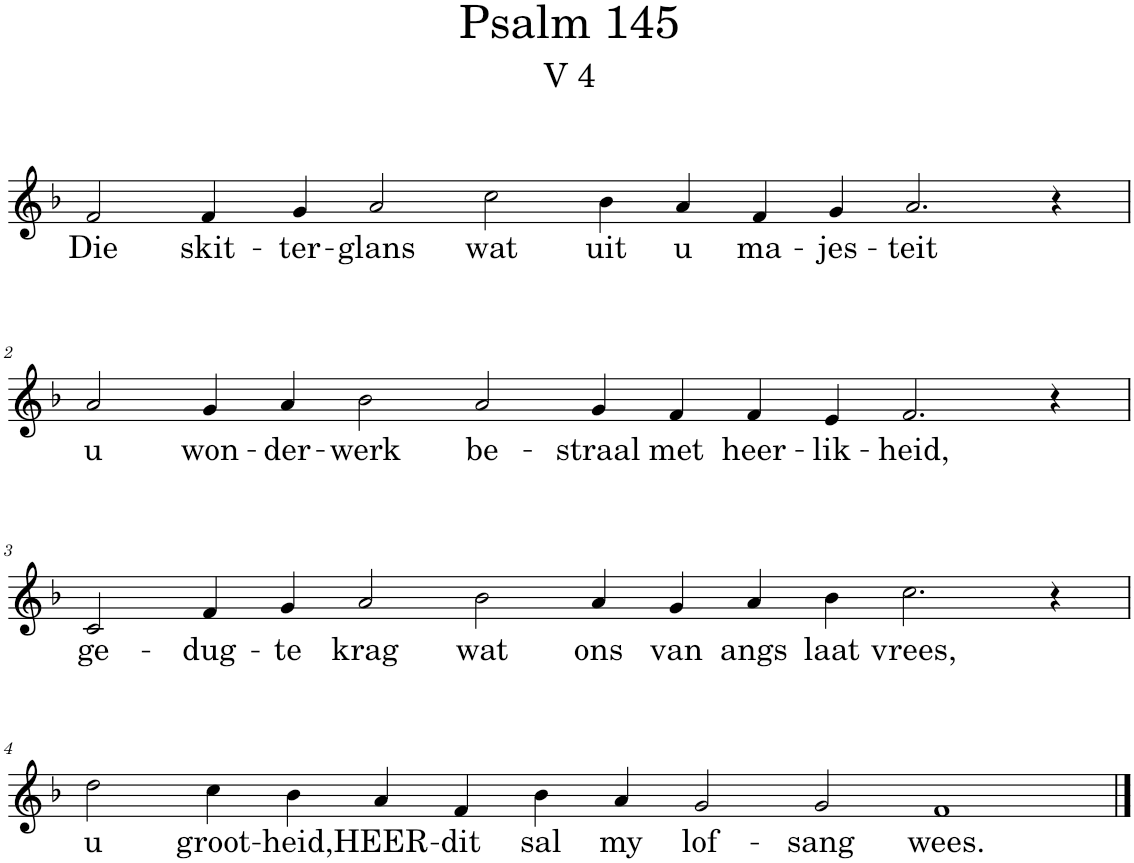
**kern	**text
*part1	*part1
*staff1	*staff1
*I"Pipe Organ	*
*I'Org.	*
*clefG2	*
*k[b-]	*
*M16/4	*
=1	=1
!	!LO:LY:b
2f/	Die
!	!LO:LY:b
4f/	skit-
!	!LO:LY:b
4g/	-ter-
!	!LO:LY:b
2a/	-glans
!	!LO:LY:b
2cc\	wat
!	!LO:LY:b
4b-\	uit
!	!LO:LY:b
4a/	u
!	!LO:LY:b
4f/	ma-
!	!LO:LY:b
4g/	-jes-
!	!LO:LY:b
2.a/	-teit
4r	.
!!LO:LB:g=z
=2	=2
!	!LO:LY:b
2a/	u
!	!LO:LY:b
4g/	won-
!	!LO:LY:b
4a/	-der-
!	!LO:LY:b
2b-\	-werk
!	!LO:LY:b
2a/	be-
!	!LO:LY:b
4g/	-straal
!	!LO:LY:b
4f/	met
!	!LO:LY:b
4f/	heer-
!	!LO:LY:b
4e/	-lik-
!	!LO:LY:b
2.f/	-heid,
4r	.
!!LO:LB:g=z
=3	=3
*M16/4	*
!	!LO:LY:b
2c/	ge-
!	!LO:LY:b
4f/	-dug-
!	!LO:LY:b
4g/	-te
!	!LO:LY:b
2a/	krag
!	!LO:LY:b
2b-\	wat
!	!LO:LY:b
4a/	ons
!	!LO:LY:b
4g/	van
!	!LO:LY:b
4a/	angs
!	!LO:LY:b
4b-\	laat
!	!LO:LY:b
2.cc\	vrees,
4r	.
!!LO:LB:g=z
=4	=4
*M16/4	*
!	!LO:LY:b
2dd\	u
!	!LO:LY:b
4cc\	groot-
!	!LO:LY:b
4b-\	-heid,
!	!LO:LY:b
4a/	HEER-
!	!LO:LY:b
4f/	-dit
!	!LO:LY:b
4b-\	sal
!	!LO:LY:b
4a/	my
!	!LO:LY:b
2g/	lof-
!	!LO:LY:b
2g/	-sang
!	!LO:LY:b
1f	wees.
==	==
*-	*-
